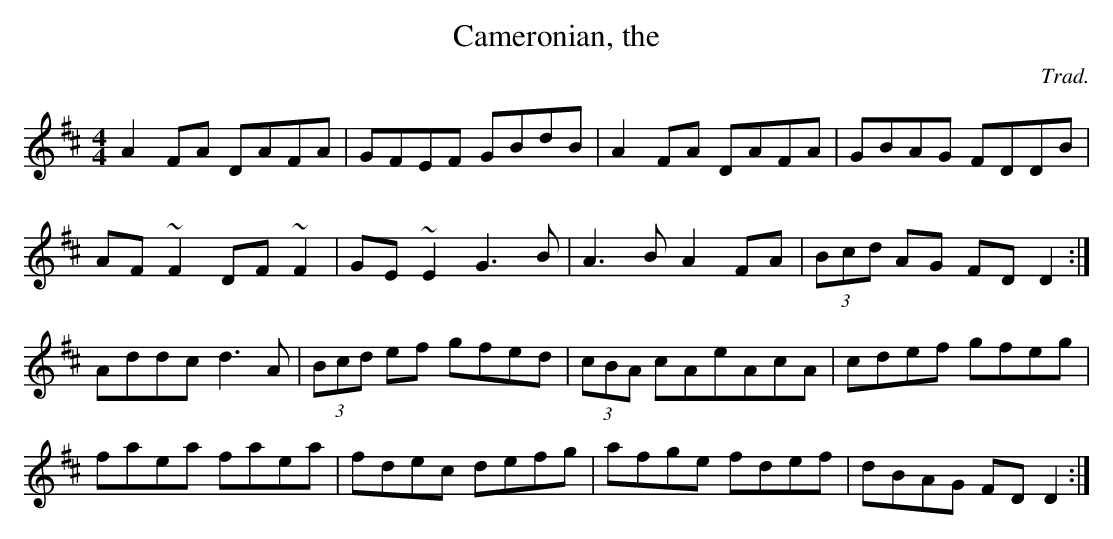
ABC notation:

X:1
T:Cameronian, the
C:Trad.
M:4/4
L:1/8
K:D
A2FA DAFA|GFEF GBdB|A2FA DAFA|GBAG FDDB|
AF~F2 DF~F2|GE~E2 G3B|A3B A2FA|(3Bcd AG FDD2:|
Addc d3A|(3Bcd ef gfed|(3cBA cAeAcA|cdef gfeg|
faea faea|fdec defg|afge fdef|dBAG FDD2:|
